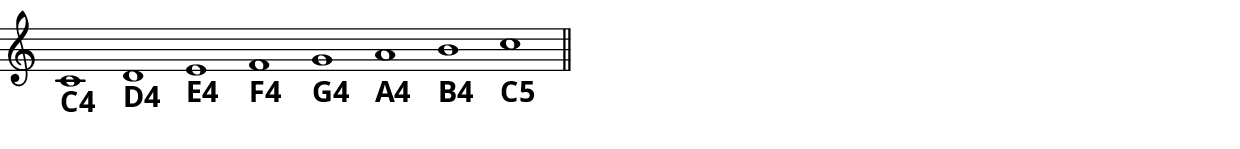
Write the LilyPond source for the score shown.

\version "2.16.2"

\header {
  title = ""
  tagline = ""
}

\paper {
  indent = 0\mm
  top-margin = 0\mm
  bottom-margin = 0\mm
  left-margin = 0\mm
  right-margin = 0\mm
  evenFooterMarkup = ""
  oddFooterMarkup = ""
  evenHeaderMarkup = ""
  oddHeaderMarkup = ""
}

simple = \relative c' {
  \clef treble
  \time 8/1
  c1_"C4" d_"D4" e_"E4" f_"F4" g_"G4" a_"A4" b_"B4" c_"C5" \bar "||"
}

\score {
  \new Staff \with {
    \remove "Time_signature_engraver"
    \override TextScript #'font-name = #"Neuton Bold"
    \override TextScript #'font-size = #2
    \override TextScript #'staff-padding = #3
  }
  {
    \simple
  }
}
